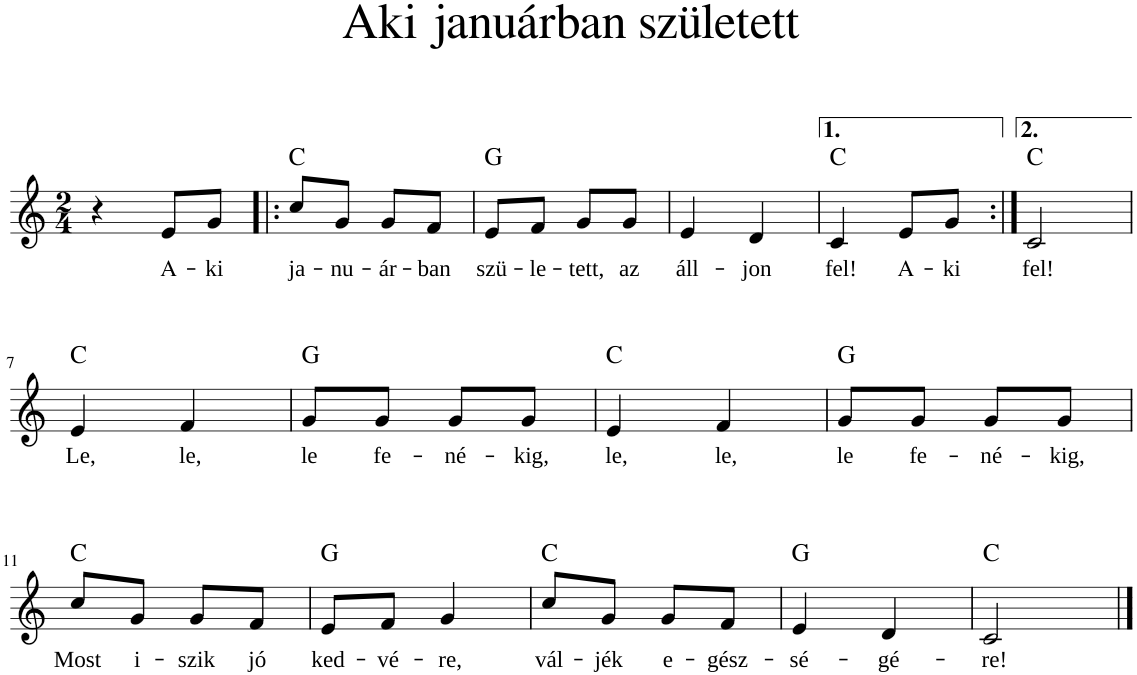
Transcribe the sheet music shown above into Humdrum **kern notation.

**kern	**text	**harte
*part1	*part1	*part1
*staff1	*staff1	*
*I"Piano	*	*
*I'Pno	*	*
*clefG2	*	*
*k[]	*	*
*M2/4	*	*
=1	=1	=1
4r	.	.
!	!LO:LY:b	!
8e/L	A-	.
!	!LO:LY:b	!
8g/J	-ki	.
=2!|:	=2!|:	=2!|:
!	!LO:LY:b	!LO:H:kt=N.C.
8cc/L	ja-	N
!	!LO:LY:b	!
8g/J	-nu-	.
!	!LO:LY:b	!
8g/L	-ár-	.
!	!LO:LY:b	!
8f/J	-ban	.
=3	=3	=3
!	!LO:LY:b	!LO:H:kt=N.C.
8e/L	szü-	N
!	!LO:LY:b	!
8f/J	-le-	.
!	!LO:LY:b	!
8g/L	-tett,	.
!	!LO:LY:b	!
8g/J	az	.
=4	=4	=4
!	!LO:LY:b	!
4e/	áll-	.
!	!LO:LY:b	!
4d/	-jon	.
=5	=5	=5
!	!LO:LY:b	!LO:H:kt=N.C.
4c/	fel!	N
!	!LO:LY:b	!
8e/L	A-	.
!	!LO:LY:b	!
8g/J	-ki	.
=6:|!	=6:|!	=6:|!
!	!LO:LY:b	!LO:H:kt=N.C.
2c/	fel!	N
!!LO:LB:g=z
=7	=7	=7
!	!LO:LY:b	!LO:H:kt=N.C.
4e/	Le,	N
!	!LO:LY:b	!
4f/	le,	.
=8	=8	=8
!	!LO:LY:b	!LO:H:kt=N.C.
8g/L	le	N
!	!LO:LY:b	!
8g/J	fe-	.
!	!LO:LY:b	!
8g/L	-né-	.
!	!LO:LY:b	!
8g/J	-kig,	.
=9	=9	=9
!	!LO:LY:b	!LO:H:kt=N.C.
4e/	le,	N
!	!LO:LY:b	!
4f/	le,	.
=10	=10	=10
!	!LO:LY:b	!LO:H:kt=N.C.
8g/L	le	N
!	!LO:LY:b	!
8g/J	fe-	.
!	!LO:LY:b	!
8g/L	-né-	.
!	!LO:LY:b	!
8g/J	-kig,	.
!!LO:LB:g=z
=11	=11	=11
!	!LO:LY:b	!LO:H:kt=N.C.
8cc/L	Most	N
!	!LO:LY:b	!
8g/J	i-	.
!	!LO:LY:b	!
8g/L	-szik	.
!	!LO:LY:b	!
8f/J	jó	.
=12	=12	=12
!	!LO:LY:b	!LO:H:kt=N.C.
8e/L	ked-	N
!	!LO:LY:b	!
8f/J	-vé-	.
!	!LO:LY:b	!
4g/	-re,	.
=13	=13	=13
!	!LO:LY:b	!LO:H:kt=N.C.
8cc/L	vál-	N
!	!LO:LY:b	!
8g/J	-jék	.
!	!LO:LY:b	!
8g/L	e-	.
!	!LO:LY:b	!
8f/J	-gész-	.
=14	=14	=14
!	!LO:LY:b	!LO:H:kt=N.C.
4e/	-sé-	N
!	!LO:LY:b	!
4d/	-gé-	.
=15	=15	=15
!	!LO:LY:b	!LO:H:kt=N.C.
2c/	-re!	N
==	==	==
*-	*-	*-
